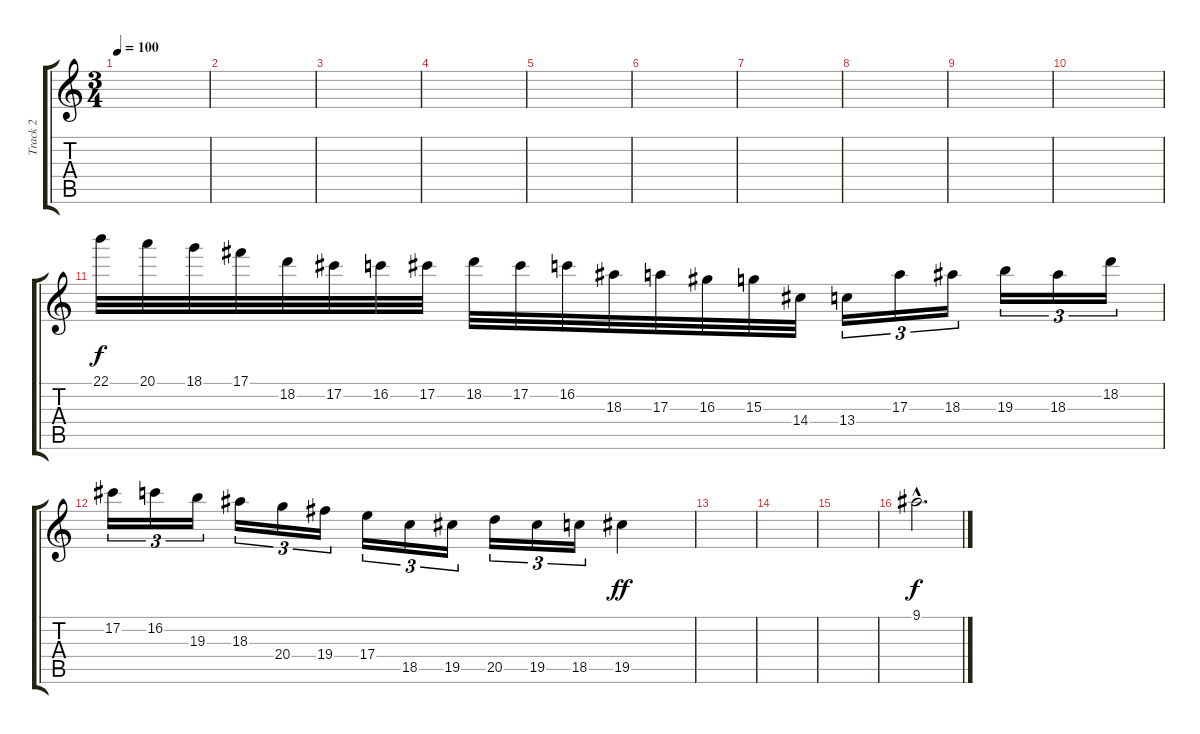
\track ("Track 2" "Track 2") {instrument overdrivenguitar}
\staff {score tabs}
\tuning (Db4 Ab3 E3 B2 Gb2 B1) {hide}
\ts (3 4)
\tempo 100
\clef g2
\ks c
|
|
|
|
|
|
|
|
|
|
22.1.32 20.1.32 18.1.32 17.1.32 18.2.32 17.2.32 16.2.32 17.2.32 18.2.32 17.2.32 16.2.32 18.3.32 17.3.32 16.3.32 15.3.32 14.4.32 13.4.16{tu (3 2)} 17.3.16{tu (3 2)} 18.3.16{tu (3 2)} 19.3.16{tu (3 2)} 18.3.16{tu (3 2)} 18.2.16{tu (3 2)} |
17.2.16{tu (3 2)} 16.2.16{tu (3 2)} 19.3.16{tu (3 2)} 18.3.16{tu (3 2)} 20.4.16{tu (3 2)} 19.4.16{tu (3 2)} 17.4.16{tu (3 2)} 18.5.16{tu (3 2)} 19.5.16{tu (3 2)} 20.5.16{tu (3 2)} 19.5.16{tu (3 2)} 18.5.16{tu (3 2)} 19.5.4{dy ff} |
|
|
|
9.1{hac}.2{d dy f}
